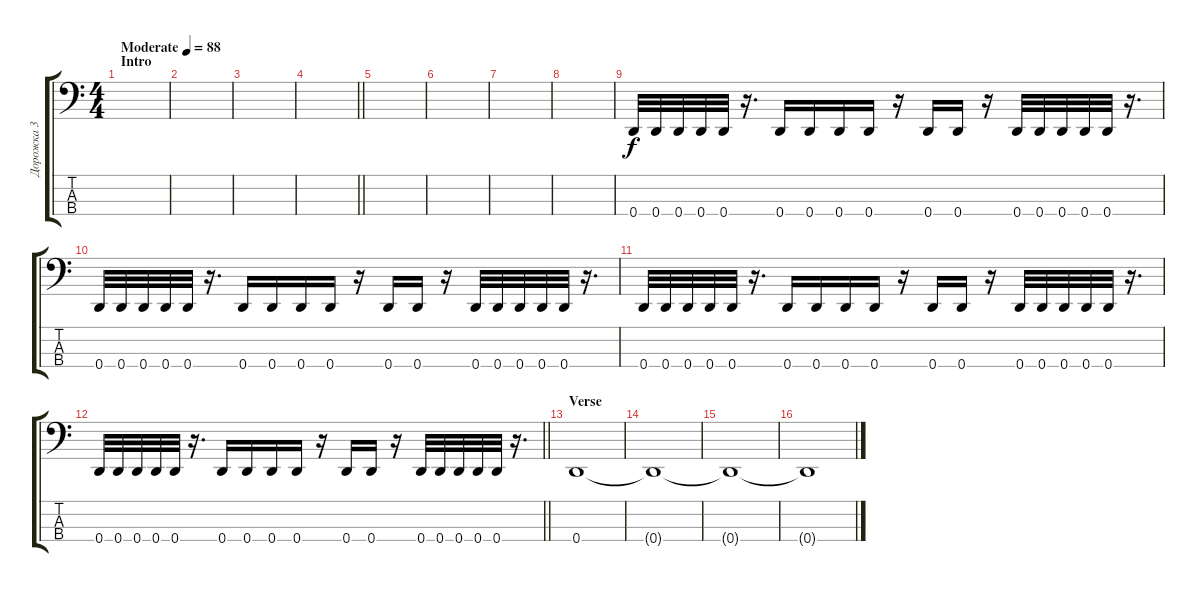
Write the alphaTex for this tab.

\track ("Дорожка 3" "Дорожка 3") {instrument electricbassfinger}
\staff {score tabs}
\tuning (G2 D2 A1 D1) {hide}
\ts (4 4)
\section ("" "Intro")
\tempo (88 "Moderate")
\clef f4
\ks c
|
|
|
\barLineRight lightlight
|
\section ("" "")
|
|
|
|
0.4.32 0.4.32 0.4.32 0.4.32 0.4.32 r.16{d} 0.4.16 0.4.16 0.4.16 0.4.16 r.16 0.4.16 0.4.16 r.16 0.4.32 0.4.32 0.4.32 0.4.32 0.4.32 r.16{d} |
0.4.32 0.4.32 0.4.32 0.4.32 0.4.32 r.16{d} 0.4.16 0.4.16 0.4.16 0.4.16 r.16 0.4.16 0.4.16 r.16 0.4.32 0.4.32 0.4.32 0.4.32 0.4.32 r.16{d} |
0.4.32 0.4.32 0.4.32 0.4.32 0.4.32 r.16{d} 0.4.16 0.4.16 0.4.16 0.4.16 r.16 0.4.16 0.4.16 r.16 0.4.32 0.4.32 0.4.32 0.4.32 0.4.32 r.16{d} |
\barLineRight lightlight
0.4.32 0.4.32 0.4.32 0.4.32 0.4.32 r.16{d} 0.4.16 0.4.16 0.4.16 0.4.16 r.16 0.4.16 0.4.16 r.16 0.4.32 0.4.32 0.4.32 0.4.32 0.4.32 r.16{d} |
\section ("" "Verse")
0.4.1 |
0.4{t}.1 |
0.4{t}.1 |
0.4{t}.1
